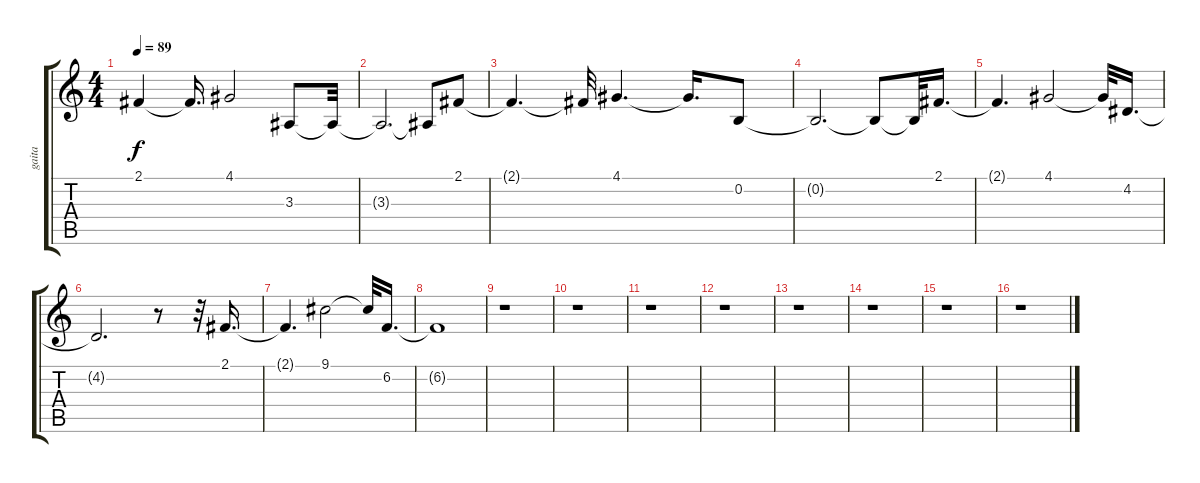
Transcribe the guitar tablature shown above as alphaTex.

\track ("gaita" "gaita") {instrument fx6goblins}
\staff {score tabs}
\tuning (E4 B3 G3 D3 A2 E2) {hide}
\ts (4 4)
\tempo 89
\clef g2
\ks c
2.1{t}.4{dy f} 2.1{t}.16{d} 4.1.2 3.3.8 3.3{t}.32 |
3.3{t}.2{d} 3.3{t}.8 2.1.8 |
2.1{t}.4{d} 2.1{t}.32 4.1.4{d} 4.1{t}.16{d} 0.2.8 |
0.2{t}.2{d} 0.2{t}.8 0.2{t}.32 2.1.16{d} |
2.1{t}.4{d} 4.1.2 4.1{t}.32 4.2.16{d} |
4.2{t}.2{d} r.8 r.32 2.1.16{d} |
2.1{t}.4{d} 9.1.2 9.1{t}.32 6.2.16{d} |
6.2{t}.1 |
r.1 |
r.1 |
r.1 |
r.1 |
r.1 |
r.1 |
r.1 |
r.1
